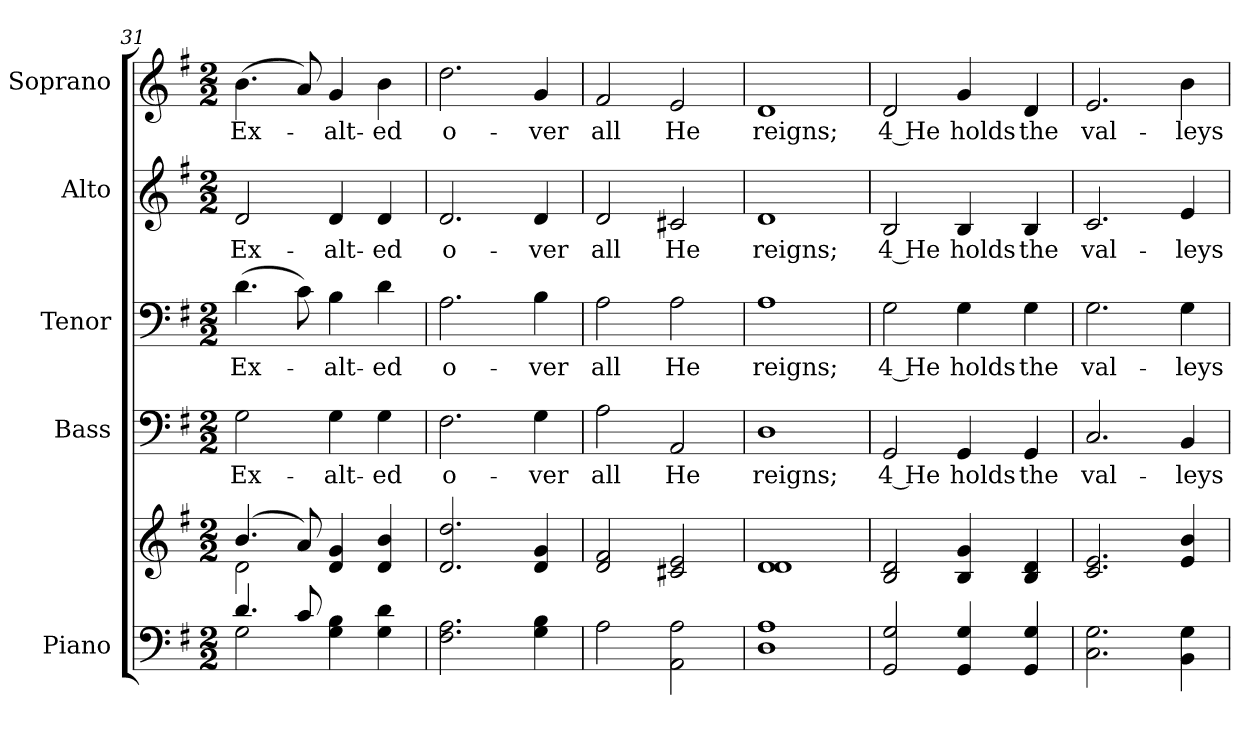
**kern	**kern	**kern	**text	**kern	**text	**kern	**text	**kern	**text
*part5	*part5	*part4	*part4	*part3	*part3	*part2	*part2	*part1	*part1
*staff6	*staff5	*staff4	*staff4	*staff3	*staff3	*staff2	*staff2	*staff1	*staff1
*I"Piano	*	*I"Bass	*	*I"Tenor	*	*I"Alto	*	*I"Soprano	*
*I'Pno.	*	*I'B.	*	*I'T.	*	*I'A.	*	*I'S.	*
*clefF4	*clefG2	*clefF4	*	*clefF4	*	*clefG2	*	*clefG2	*
*k[f#]	*k[f#]	*k[f#]	*	*k[f#]	*	*k[f#]	*	*k[f#]	*
*G:	*G:	*G:	*	*G:	*	*G:	*	*G:	*
*M2/2	*M2/2	*M2/2	*	*M2/2	*	*M2/2	*	*M2/2	*
=31	=31	=31	=31	=31	=31	=31	=31	=31	=31
*^	*^	*	*	*	*	*	*	*	*
!	!	!	!	!	!LO:LY:b:color=#000000	!	!	!	!	!	!
!	!	!	!	!	!	!	!LO:LY:b:color=#000000	!	!	!	!
!	!	!	!	!	!	!	!	!	!LO:LY:b:color=#000000	!	!
!	!	!	!	!	!	!	!	!	!	!	!LO:LY:b:color=#000000
4.di/	2Gi\	(4.bi/	2di\	2Gi\	Ex-	(4.di\	Ex-	2di/	Ex-	(4.bi\	Ex-
8ci/	.	8ai/)	.	.	.	8ci\)	.	.	.	8ai/)	.
!	!	!	!	!	!LO:LY:b:color=#000000	!	!	!	!	!	!
!	!	!	!	!	!	!	!LO:LY:b:color=#000000	!	!	!	!
!	!	!	!	!	!	!	!	!	!LO:LY:b:color=#000000	!	!
!	!	!	!	!	!	!	!	!	!	!	!LO:LY:b:color=#000000
4Gi\ 4Bi	2ryy	4di/ 4gi	2ryy	4Gi\	-alt-	4Bi\	-alt-	4di/	-alt-	4gi/	-alt-
!	!	!	!	!	!LO:LY:b:color=#000000	!	!	!	!	!	!
!	!	!	!	!	!	!	!LO:LY:b:color=#000000	!	!	!	!
!	!	!	!	!	!	!	!	!	!LO:LY:b:color=#000000	!	!
!	!	!	!	!	!	!	!	!	!	!	!LO:LY:b:color=#000000
4Gi\ 4di	.	4di/ 4bi	.	4Gi\	-ed	4di\	-ed	4di/	-ed	4bi\	-ed
*v	*v	*	*	*	*	*	*	*	*	*	*
*	*v	*v	*	*	*	*	*	*	*	*
=32	=32	=32	=32	=32	=32	=32	=32	=32	=32
!	!	!	!LO:LY:b:color=#000000	!	!	!	!	!	!
!	!	!	!	!	!LO:LY:b:color=#000000	!	!	!	!
!	!	!	!	!	!	!	!LO:LY:b:color=#000000	!	!
!	!	!	!	!	!	!	!	!	!LO:LY:b:color=#000000
2.F#i\ 2.Ai	2.di/ 2.ddi	2.F#i\	o-	2.Ai\	o-	2.di/	o-	2.ddi\	o-
!	!	!	!LO:LY:b:color=#000000	!	!	!	!	!	!
!	!	!	!	!	!LO:LY:b:color=#000000	!	!	!	!
!	!	!	!	!	!	!	!LO:LY:b:color=#000000	!	!
!	!	!	!	!	!	!	!	!	!LO:LY:b:color=#000000
4Gi\ 4Bi	4di/ 4gi	4Gi\	-ver	4Bi\	-ver	4di/	-ver	4gi/	-ver
!!LO:LB:g=z
=33	=33	=33	=33	=33	=33	=33	=33	=33	=33
!	!	!	!LO:LY:b:color=#000000	!	!	!	!	!	!
!	!	!	!	!	!LO:LY:b:color=#000000	!	!	!	!
!	!	!	!	!	!	!	!LO:LY:b:color=#000000	!	!
!	!	!	!	!	!	!	!	!	!LO:LY:b:color=#000000
2Ai\	2di/ 2f#i	2Ai\	all	2Ai\	all	2di/	all	2f#i/	all
!	!	!	!LO:LY:b:color=#000000	!	!	!	!	!	!
!	!	!	!	!	!LO:LY:b:color=#000000	!	!	!	!
!	!	!	!	!	!	!	!LO:LY:b:color=#000000	!	!
!	!	!	!	!	!	!	!	!	!LO:LY:b:color=#000000
2AAi\ 2Ai	2c#Xi/ 2ei	2AAi/	He	2Ai\	He	2c#Xi/	He	2ei/	He
=34	=34	=34	=34	=34	=34	=34	=34	=34	=34
!	!	!	!LO:LY:b:color=#000000	!	!	!	!	!	!
!	!	!	!	!	!LO:LY:b:color=#000000	!	!	!	!
!	!	!	!	!	!	!	!LO:LY:b:color=#000000	!	!
!	!	!	!	!	!	!	!	!	!LO:LY:b:color=#000000
1Di 1Ai	1di 1di	1Di	reigns;	1Ai	reigns;	1di	reigns;	1di	reigns;
=35	=35	=35	=35	=35	=35	=35	=35	=35	=35
!	!	!	!LO:LY:b:color=#000000	!	!	!	!	!	!
!	!	!	!	!	!LO:LY:b:color=#000000	!	!	!	!
!	!	!	!	!	!	!	!LO:LY:b:color=#000000	!	!
!	!	!	!	!	!	!	!	!	!LO:LY:b:color=#000000
2GGi/ 2Gi	2Bi/ 2di	2GGi/	4 He	2Gi\	4 He	2Bi/	4 He	2di/	4 He
!	!	!	!LO:LY:b:color=#000000	!	!	!	!	!	!
!	!	!	!	!	!LO:LY:b:color=#000000	!	!	!	!
!	!	!	!	!	!	!	!LO:LY:b:color=#000000	!	!
!	!	!	!	!	!	!	!	!	!LO:LY:b:color=#000000
4GGi/ 4Gi	4Bi/ 4gi	4GGi/	holds	4Gi\	holds	4Bi/	holds	4gi/	holds
!	!	!	!LO:LY:b:color=#000000	!	!	!	!	!	!
!	!	!	!	!	!LO:LY:b:color=#000000	!	!	!	!
!	!	!	!	!	!	!	!LO:LY:b:color=#000000	!	!
!	!	!	!	!	!	!	!	!	!LO:LY:b:color=#000000
4GGi/ 4Gi	4Bi/ 4di	4GGi/	the	4Gi\	the	4Bi/	the	4di/	the
=36	=36	=36	=36	=36	=36	=36	=36	=36	=36
!	!	!	!LO:LY:b:color=#000000	!	!	!	!	!	!
!	!	!	!	!	!LO:LY:b:color=#000000	!	!	!	!
!	!	!	!	!	!	!	!LO:LY:b:color=#000000	!	!
!	!	!	!	!	!	!	!	!	!LO:LY:b:color=#000000
2.Ci\ 2.Gi	2.ci/ 2.ei	2.Ci/	val-	2.Gi\	val-	2.ci/	val-	2.ei/	val-
!	!	!	!LO:LY:b:color=#000000	!	!	!	!	!	!
!	!	!	!	!	!LO:LY:b:color=#000000	!	!	!	!
!	!	!	!	!	!	!	!LO:LY:b:color=#000000	!	!
!	!	!	!	!	!	!	!	!	!LO:LY:b:color=#000000
4BBi\ 4Gi	4ei/ 4bi	4BBi/	-leys	4Gi\	-leys	4ei/	-leys	4bi\	-leys
=	=	=	=	=	=	=	=	=	=
*-	*-	*-	*-	*-	*-	*-	*-	*-	*-
